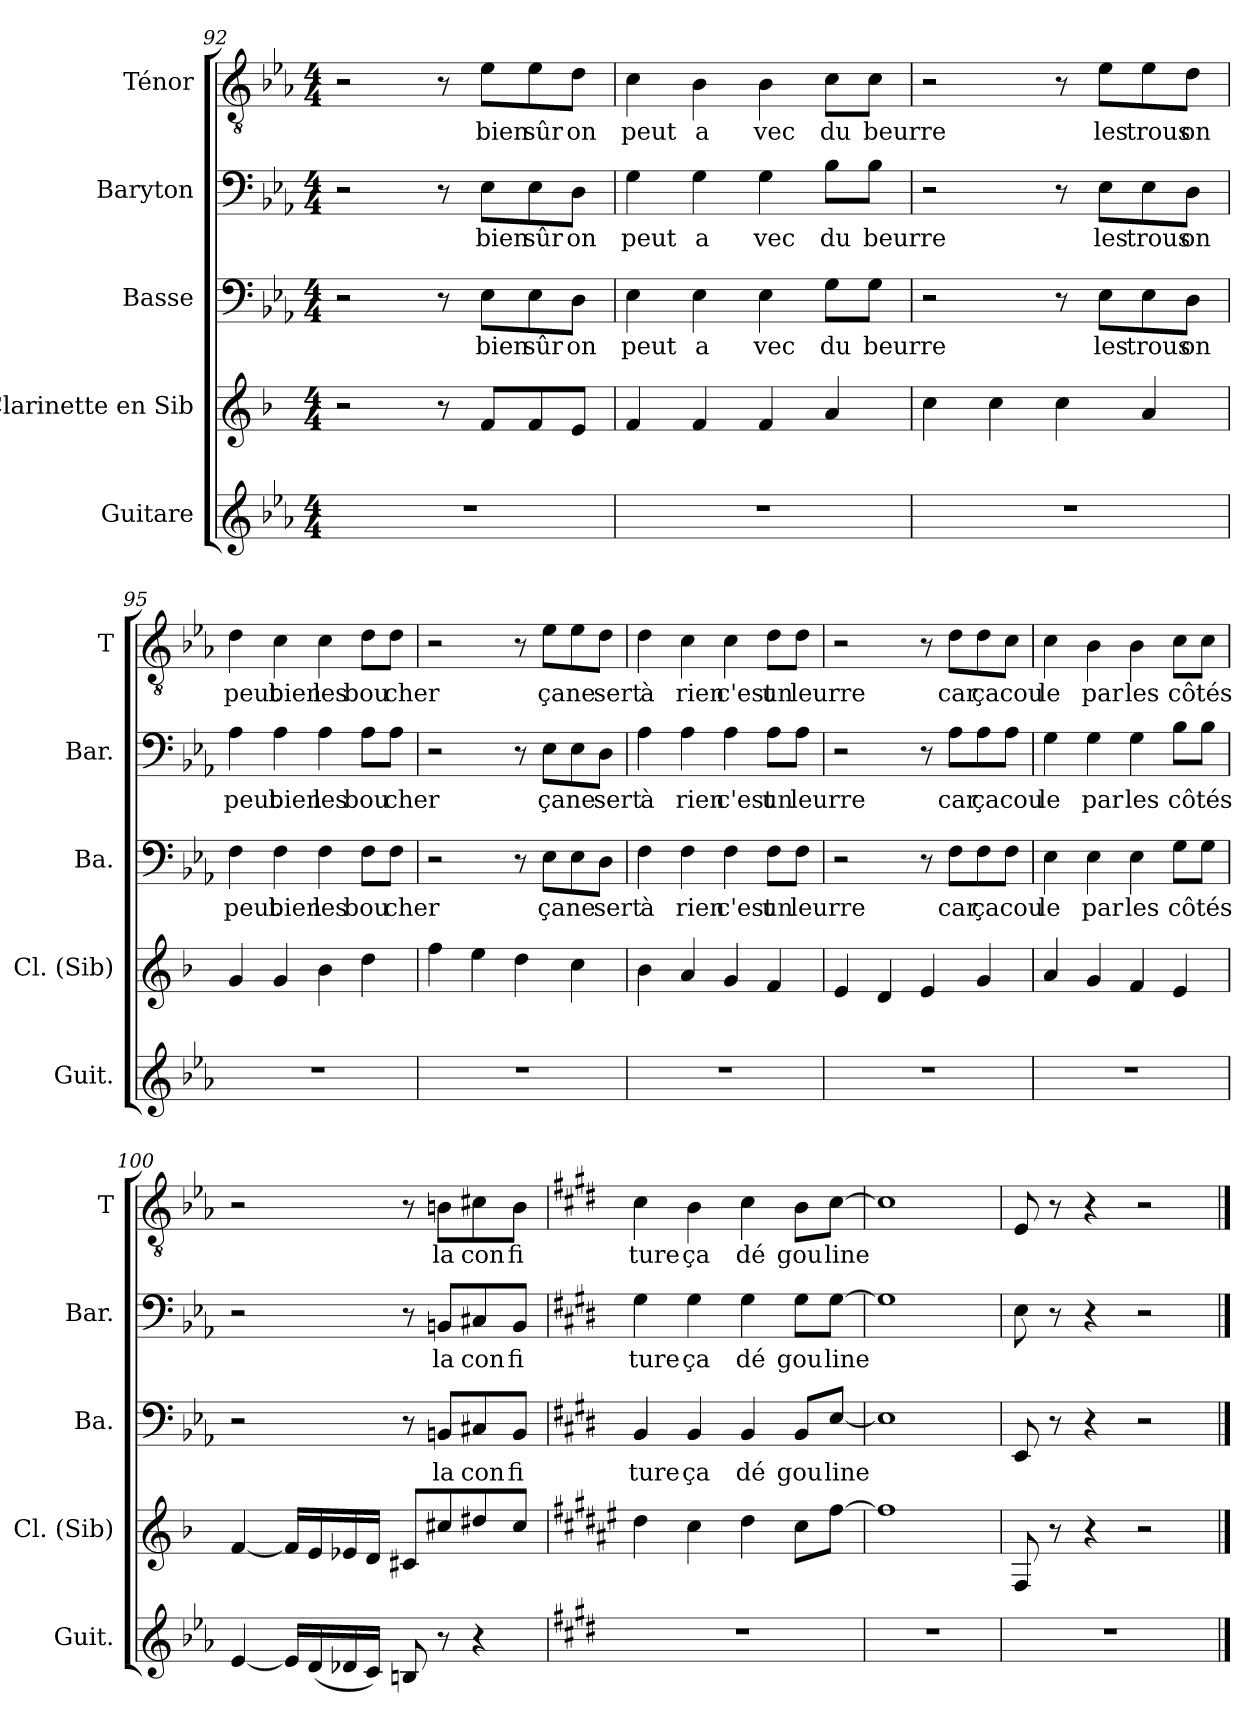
**kern	**kern	**kern	**text	**kern	**text	**kern	**text
*part5	*part4	*part3	*part3	*part2	*part2	*part1	*part1
*staff5	*staff4	*staff3	*staff3	*staff2	*staff2	*staff1	*staff1
*I"Guitare	*I"Clarinette en Sib	*I"Basse	*	*I"Baryton	*	*I"Ténor	*
*I'Guit.	*I'Cl. (Sib)	*I'Ba.	*	*I'Bar.	*	*I'T	*
*clefG2	*clefG2	*clefF4	*	*clefF4	*	*clefGv2	*
*ITrd7c12	*ITrd1c2	*	*	*	*	*	*
*k[b-e-a-]	*k[b-e-a-]	*k[b-e-a-]	*	*k[b-e-a-]	*	*k[b-e-a-]	*
*E-:	*E-:	*E-:	*	*E-:	*	*E-:	*
*M4/4	*M4/4	*M4/4	*	*M4/4	*	*M4/4	*
=92	=92	=92	=92	=92	=92	=92	=92
1r	2r	2r	.	2r	.	2r	.
.	8r	8r	.	8r	.	8r	.
!	!	!	!LO:LY:b	!	!LO:LY:b	!	!LO:LY:b
.	8e-/L	8E-\L	bien	8E-\L	bien	8e-\L	bien
!	!	!	!LO:LY:b	!	!LO:LY:b	!	!LO:LY:b
.	8e-/	8E-\	sûr	8E-\	sûr	8e-\	sûr
!	!	!	!LO:LY:b	!	!LO:LY:b	!	!LO:LY:b
.	8d/J	8D\J	on	8D\J	on	8d\J	on
!!LO:LB:g=z
=93	=93	=93	=93	=93	=93	=93	=93
!	!	!	!LO:LY:b	!	!LO:LY:b	!	!LO:LY:b
1r	4e-/	4E-\	peut	4G\	peut	4c\	peut
!	!	!	!LO:LY:b	!	!LO:LY:b	!	!LO:LY:b
.	4e-/	4E-\	a	4G\	a	4B-\	a
!	!	!	!LO:LY:b	!	!LO:LY:b	!	!LO:LY:b
.	4e-/	4E-\	vec	4G\	vec	4B-\	vec
!	!	!	!LO:LY:b	!	!LO:LY:b	!	!LO:LY:b
.	4g/	8G\L	du	8B-\L	du	8c\L	du
!	!	!	!LO:LY:b	!	!LO:LY:b	!	!LO:LY:b
.	.	8G\J	beurre	8B-\J	beurre	8c\J	beurre
=94	=94	=94	=94	=94	=94	=94	=94
1r	4b-\	2r	.	2r	.	2r	.
.	4b-\	.	.	.	.	.	.
.	4b-\	8r	.	8r	.	8r	.
!	!	!	!LO:LY:b	!	!LO:LY:b	!	!LO:LY:b
.	.	8E-\L	les	8E-\L	les	8e-\L	les
!	!	!	!LO:LY:b	!	!LO:LY:b	!	!LO:LY:b
.	4g/	8E-\	trous	8E-\	trous	8e-\	trous
!	!	!	!LO:LY:b	!	!LO:LY:b	!	!LO:LY:b
.	.	8D\J	on	8D\J	on	8d\J	on
!!LO:PB:g=z
=95	=95	=95	=95	=95	=95	=95	=95
!	!	!	!LO:LY:b	!	!LO:LY:b	!	!LO:LY:b
1r	4f/	4F\	peut	4A-\	peut	4d\	peut
!	!	!	!LO:LY:b	!	!LO:LY:b	!	!LO:LY:b
.	4f/	4F\	bien	4A-\	bien	4c\	bien
!	!	!	!LO:LY:b	!	!LO:LY:b	!	!LO:LY:b
.	4a-\	4F\	les	4A-\	les	4c\	les
!	!	!	!LO:LY:b	!	!LO:LY:b	!	!LO:LY:b
.	4cc\	8F\L	bou	8A-\L	bou	8d\L	bou
!	!	!	!LO:LY:b	!	!LO:LY:b	!	!LO:LY:b
.	.	8F\J	cher	8A-\J	cher	8d\J	cher
=96	=96	=96	=96	=96	=96	=96	=96
1r	4ee-\	2r	.	2r	.	2r	.
.	4dd\	.	.	.	.	.	.
.	4cc\	8r	.	8r	.	8r	.
!	!	!	!LO:LY:b	!	!LO:LY:b	!	!LO:LY:b
.	.	8E-\L	ça	8E-\L	ça	8e-\L	ça
!	!	!	!LO:LY:b	!	!LO:LY:b	!	!LO:LY:b
.	4b-\	8E-\	ne	8E-\	ne	8e-\	ne
!	!	!	!LO:LY:b	!	!LO:LY:b	!	!LO:LY:b
.	.	8D\J	sert	8D\J	sert	8d\J	sert
!!LO:LB:g=z
=97	=97	=97	=97	=97	=97	=97	=97
!	!	!	!LO:LY:b	!	!LO:LY:b	!	!LO:LY:b
1r	4a-\	4F\	à	4A-\	à	4d\	à
!	!	!	!LO:LY:b	!	!LO:LY:b	!	!LO:LY:b
.	4g/	4F\	rien	4A-\	rien	4c\	rien
!	!	!	!LO:LY:b	!	!LO:LY:b	!	!LO:LY:b
.	4f/	4F\	c'est	4A-\	c'est	4c\	c'est
!	!	!	!LO:LY:b	!	!LO:LY:b	!	!LO:LY:b
.	4e-/	8F\L	un	8A-\L	un	8d\L	un
!	!	!	!LO:LY:b	!	!LO:LY:b	!	!LO:LY:b
.	.	8F\J	leurre	8A-\J	leurre	8d\J	leurre
=98	=98	=98	=98	=98	=98	=98	=98
1r	4d/	2r	.	2r	.	2r	.
.	4c/	.	.	.	.	.	.
.	4d/	8r	.	8r	.	8r	.
!	!	!	!LO:LY:b	!	!LO:LY:b	!	!LO:LY:b
.	.	8F\L	car	8A-\L	car	8d\L	car
!	!	!	!LO:LY:b	!	!LO:LY:b	!	!LO:LY:b
.	4f/	8F\	ça	8A-\	ça	8d\	ça
!	!	!	!LO:LY:b	!	!LO:LY:b	!	!LO:LY:b
.	.	8F\J	cou	8A-\J	cou	8c\J	cou
!!LO:PB:g=z
=99	=99	=99	=99	=99	=99	=99	=99
!	!	!	!LO:LY:b	!	!LO:LY:b	!	!LO:LY:b
1r	4g/	4E-\	le	4G\	le	4c\	le
!	!	!	!LO:LY:b	!	!LO:LY:b	!	!LO:LY:b
.	4f/	4E-\	par	4G\	par	4B-\	par
!	!	!	!LO:LY:b	!	!LO:LY:b	!	!LO:LY:b
.	4e-/	4E-\	les	4G\	les	4B-\	les
!	!	!	!LO:LY:b	!	!LO:LY:b	!	!LO:LY:b
.	4d/	8G\L	cô	8B-\L	cô	8c\L	cô
!	!	!	!LO:LY:b	!	!LO:LY:b	!	!LO:LY:b
.	.	8G\J	tés	8B-\J	tés	8c\J	tés
=100	=100	=100	=100	=100	=100	=100	=100
[4E-/	[4e-/	2r	.	2r	.	2r	.
16E-/LL]	16e-/LL]	.	.	.	.	.	.
(<16D/	16d/	.	.	.	.	.	.
16D-X/	16d-X/	.	.	.	.	.	.
16C/JJ)	16c/JJ	.	.	.	.	.	.
8BBn/	8Bn/L	8r	.	8r	.	8r	.
!	!	!	!LO:LY:b	!	!LO:LY:b	!	!LO:LY:b
8r	8bn/	8BBn/L	la	8BBn/L	la	8Bn\L	la
!	!	!	!LO:LY:b	!	!LO:LY:b	!	!LO:LY:b
4r	8cc#X/	8C#X/	con	8C#X/	con	8c#X\	con
!	!	!	!LO:LY:b	!	!LO:LY:b	!	!LO:LY:b
.	8b/J	8BB/J	fi	8BB/J	fi	8B\J	fi
!!LO:LB:g=z
=101	=101	=101	=101	=101	=101	=101	=101
*k[f#c#g#d#]	*k[f#c#g#d#]	*k[f#c#g#d#]	*	*k[f#c#g#d#]	*	*k[f#c#g#d#]	*
*E:	*E:	*E:	*	*E:	*	*E:	*
!	!	!	!LO:LY:b	!	!LO:LY:b	!	!LO:LY:b
1r	4cc#\	4BB/	ture	4G#\	ture	4c#\	ture
!	!	!	!LO:LY:b	!	!LO:LY:b	!	!LO:LY:b
.	4b\	4BB/	ça	4G#\	ça	4B\	ça
!	!	!	!LO:LY:b	!	!LO:LY:b	!	!LO:LY:b
.	4cc#\	4BB/	dé	4G#\	dé	4c#\	dé
!	!	!	!LO:LY:b	!	!LO:LY:b	!	!LO:LY:b
.	8b\L	8BB/L	gou	8G#\L	gou	8B\L	gou
!	!	!	!LO:LY:b	!	!LO:LY:b	!	!LO:LY:b
.	[8ee\J	[8E/J	line	[8G#\J	line	[8c#\J	line
=102	=102	=102	=102	=102	=102	=102	=102
1r	1ee]	1E]	.	1G#]	.	1c#]	.
=103	=103	=103	=103	=103	=103	=103	=103
1r	8E/	8EE/	.	8E\	.	8E/	.
.	8r	8r	.	8r	.	8r	.
.	4r	4r	.	4r	.	4r	.
.	2r	2r	.	2r	.	2r	.
==	==	==	==	==	==	==	==
*-	*-	*-	*-	*-	*-	*-	*-
